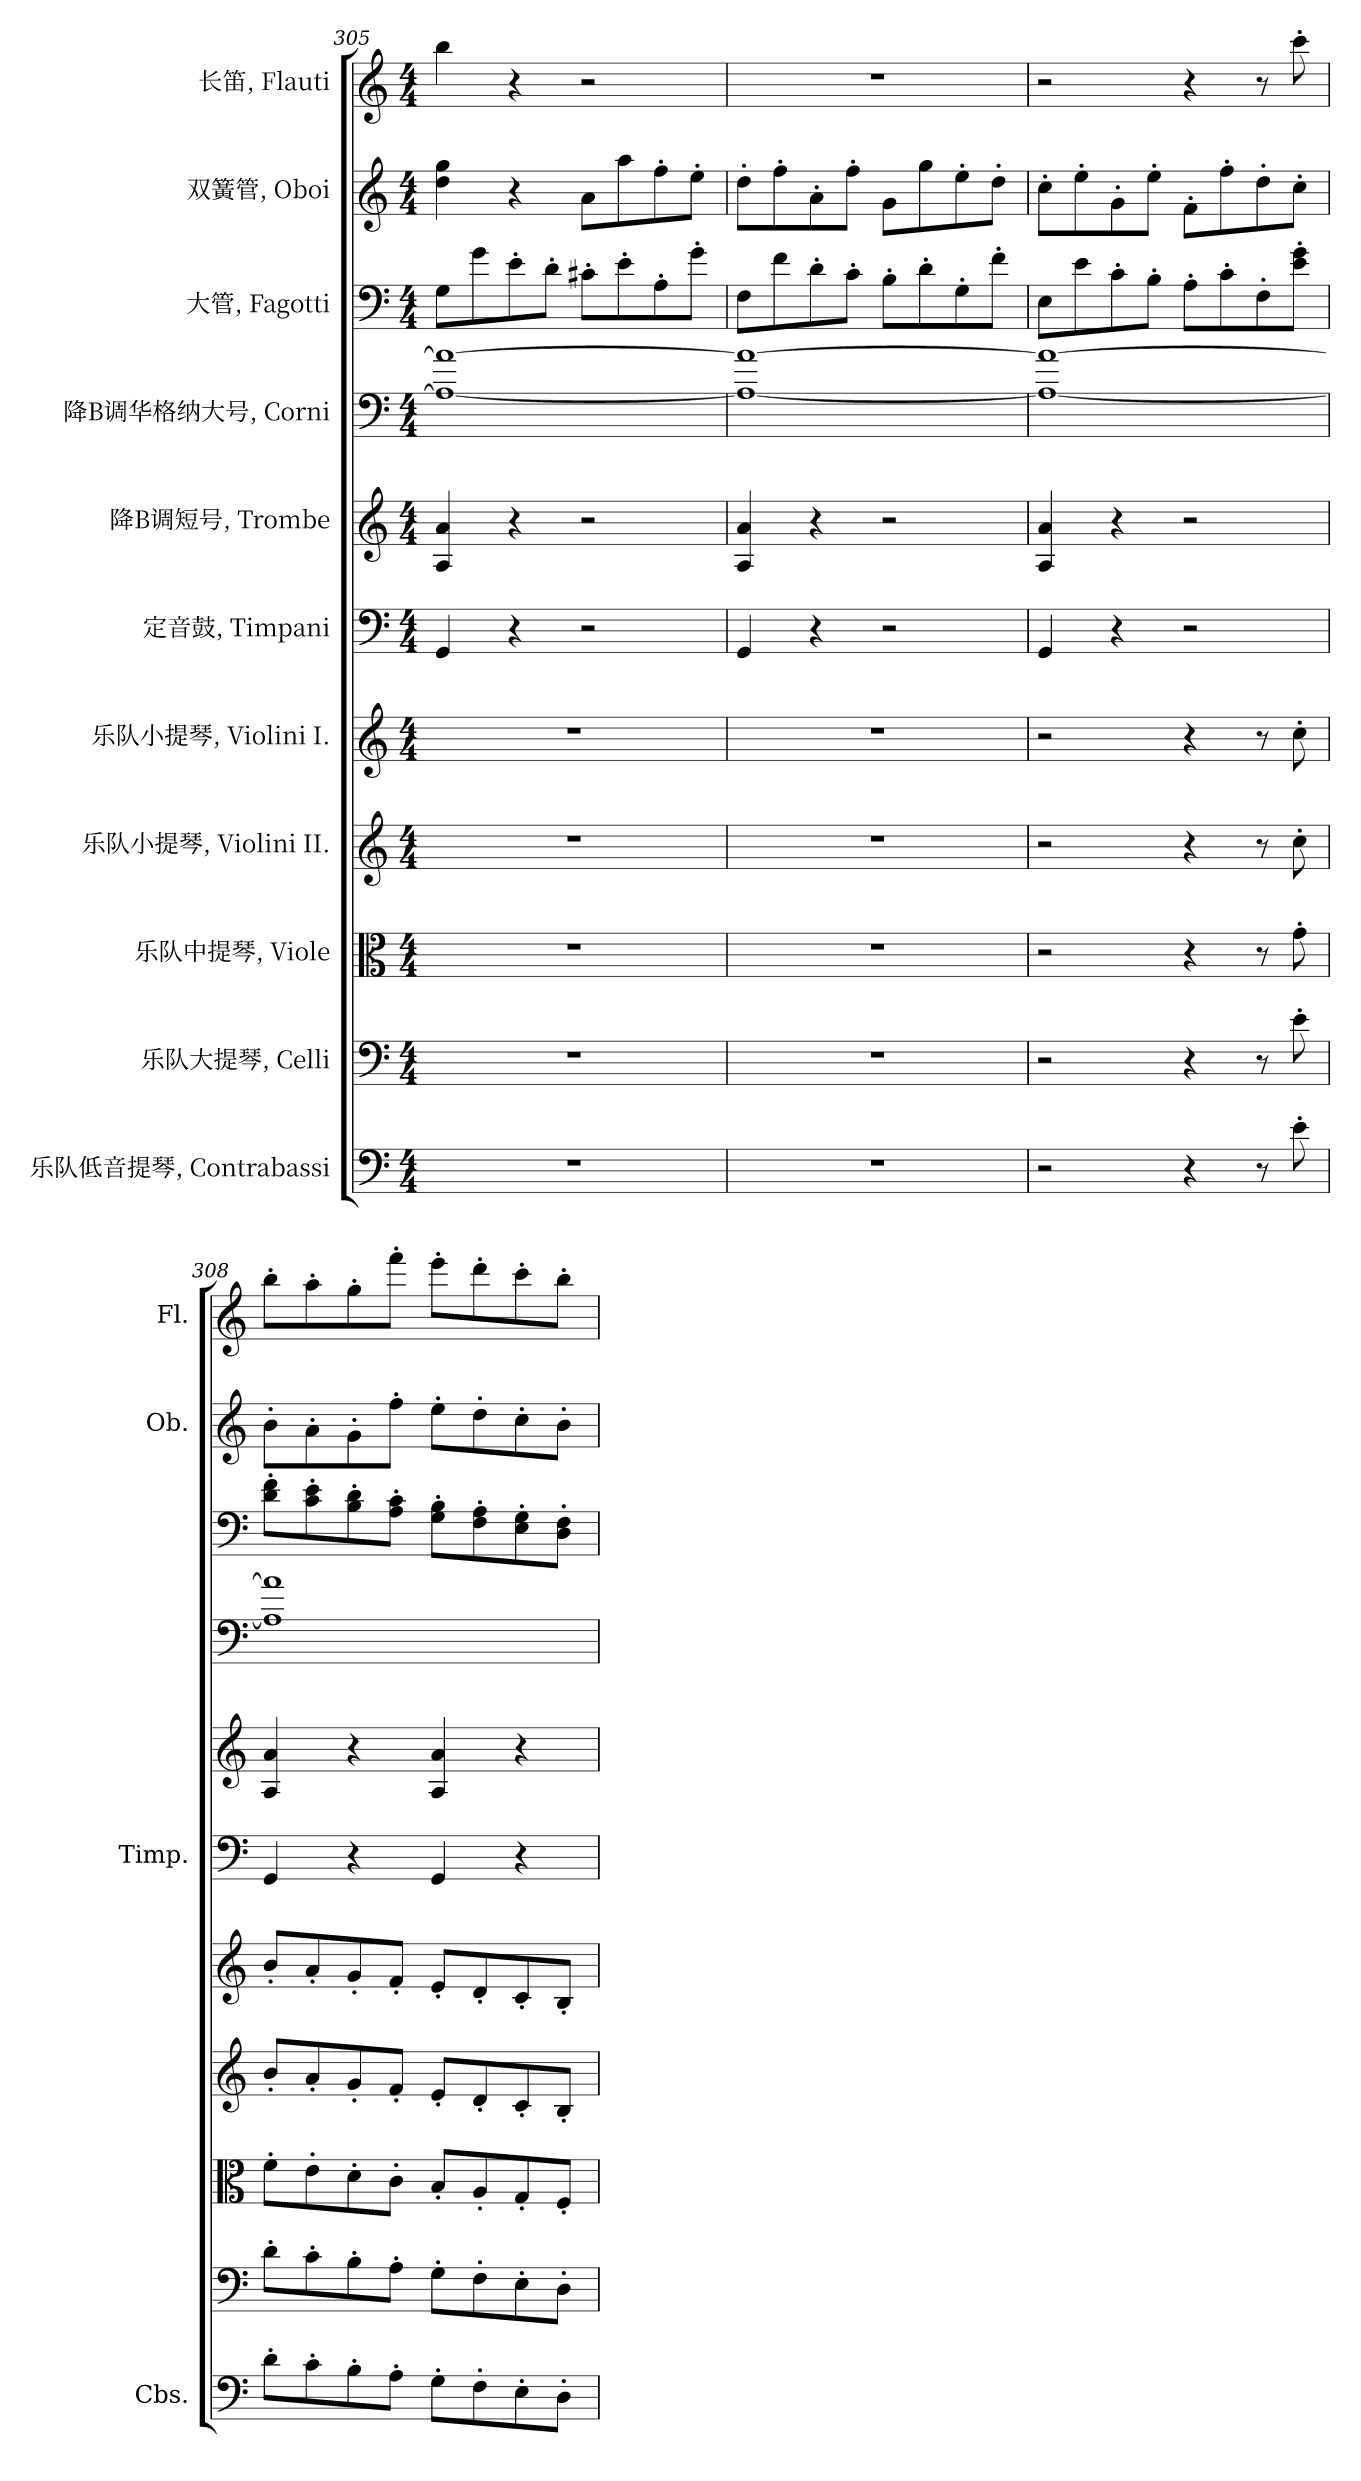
**kern	**kern	**kern	**kern	**kern	**kern	**kern	**kern	**kern	**kern	**kern
*part11	*part10	*part9	*part8	*part7	*part6	*part5	*part4	*part3	*part2	*part1
*staff11	*staff10	*staff9	*staff8	*staff7	*staff6	*staff5	*staff4	*staff3	*staff2	*staff1
*I"乐队低音提琴, Contrabassi	*I"乐队大提琴, Celli	*I"乐队中提琴, Viole	*I"乐队小提琴, Violini II.	*I"乐队小提琴, Violini I.	*I"定音鼓, Timpani	*I"降B调短号, Trombe	*I"降B调华格纳大号, Corni	*I"大管, Fagotti	*I"双簧管, Oboi	*I"长笛, Flauti
*I'Cbs.	*	*	*	*	*I'Timp.	*	*	*	*I'Ob.	*I'Fl.
!!LO:PB:g=z
*clefF4	*clefF4	*clefC3	*clefG2	*clefG2	*clefF4	*clefG2	*clefF4	*clefF4	*clefG2	*clefG2
*ITrd7c12	*	*	*	*	*	*ITrd1c2	*ITrd1c2	*	*	*
*k[]	*k[]	*k[]	*k[]	*k[]	*k[]	*k[b-e-]	*k[b-e-]	*k[]	*k[]	*k[]
*M4/4	*M4/4	*M4/4	*M4/4	*M4/4	*M4/4	*M4/4	*M4/4	*M4/4	*M4/4	*M4/4
=305	=305	=305	=305	=305	=305	=305	=305	=305	=305	=305
1r	1r	1r	1r	1r	4GG/	4G/ 4g/	1G_ 1g_	8G\L	4dd\ 4gg\	4bb\
.	.	.	.	.	.	.	.	8g\	.	.
.	.	.	.	.	4r	4r	.	8e'\	4r	4r
.	.	.	.	.	.	.	.	8d'\J	.	.
.	.	.	.	.	2r	2r	.	8c#X'\L	8a\L	2r
.	.	.	.	.	.	.	.	8e'\	8aa\	.
.	.	.	.	.	.	.	.	8A'\	8ff'\	.
.	.	.	.	.	.	.	.	8g'\J	8ee'\J	.
=306	=306	=306	=306	=306	=306	=306	=306	=306	=306	=306
1r	1r	1r	1r	1r	4GG/	4G/ 4g/	1G_ 1g_	8F\L	8dd'\L	1r
.	.	.	.	.	.	.	.	8f\	8ff'\	.
.	.	.	.	.	4r	4r	.	8d'\	8a'\	.
.	.	.	.	.	.	.	.	8c'\J	8ff'\J	.
.	.	.	.	.	2r	2r	.	8B'\L	8g\L	.
.	.	.	.	.	.	.	.	8d'\	8gg\	.
.	.	.	.	.	.	.	.	8G'\	8ee'\	.
.	.	.	.	.	.	.	.	8f'\J	8dd'\J	.
=307	=307	=307	=307	=307	=307	=307	=307	=307	=307	=307
2r	2r	2r	2r	2r	4GG/	4G/ 4g/	1G_ 1g_	8E\L	8cc'\L	2r
.	.	.	.	.	.	.	.	8e\	8ee'\	.
.	.	.	.	.	4r	4r	.	8c'\	8g'\	.
.	.	.	.	.	.	.	.	8B'\J	8ee'\J	.
4r	4r	4r	4r	4r	2r	2r	.	8A'\L	8f'\L	4r
.	.	.	.	.	.	.	.	8c'\	8ff'\	.
8r	8r	8r	8r	8r	.	.	.	8F'\	8dd'\	8r
8E'\	8e'\	8g'\	8cc'\	8cc'\	.	.	.	8e\' 8g\'J	8cc'\J	8ccc'\
=308	=308	=308	=308	=308	=308	=308	=308	=308	=308	=308
8D'\L	8d'\L	8f'\L	8b'/L	8b'/L	4GG/	4G/ 4g/	1G] 1g]	8d\' 8f\'L	8b'\L	8bb'\L
8C'\	8c'\	8e'\	8a'/	8a'/	.	.	.	8c\' 8e\'	8a'\	8aa'\
8BB'\	8B'\	8d'\	8g'/	8g'/	4r	4r	.	8B\' 8d\'	8g'\	8gg'\
8AA'\J	8A'\J	8c'\J	8f'/J	8f'/J	.	.	.	8A\' 8c\'J	8ff'\J	8fff'\J
8GG'\L	8G'\L	8B'/L	8e'/L	8e'/L	4GG/	4G/ 4g/	.	8G\' 8B\'L	8ee'\L	8eee'\L
8FF'\	8F'\	8A'/	8d'/	8d'/	.	.	.	8F\' 8A\'	8dd'\	8ddd'\
8EE'\	8E'\	8G'/	8c'/	8c'/	4r	4r	.	8E\' 8G\'	8cc'\	8ccc'\
8DD'\J	8D'\J	8F'/J	8B'/J	8B'/J	.	.	.	8D\' 8F\'J	8b'\J	8bb'\J
=	=	=	=	=	=	=	=	=	=	=
*-	*-	*-	*-	*-	*-	*-	*-	*-	*-	*-
